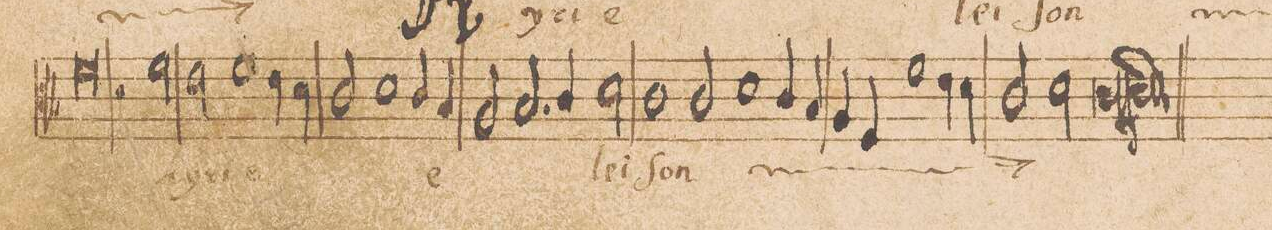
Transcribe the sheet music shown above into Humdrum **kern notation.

**kern	**text
*I"[CANTVS.]	*
*clefC3	*
*k[b-]	*
*met(c|)	*
*M2/1	*
0f\	-ſon
*	*Xij
=40-	=40-
2r	.
2f\	Ky-
=41-	=41-
2e\	-ri-
1f\	-e
4e\	.
4d\	.
=42-	=42-
2c/	.
1d\	.
4c/	e-
4B-/	.
=43-	=43-
2A/	.
2.B-/	.
4c/	.
2d\	-lei-
=44-	=44-
1c\	-ſon
*	*ij
2c\	e-
1d\	-lei-
=45-	=45-
4c/	.
4B-/	.
4A/	.
4F/	.
1f\	.
=46-	=46-
4e\	.
4d\	.
2c/	.
2d\	.
=47-	=47-
0cl\;	-ſon
*	*Xij
==	==
*-	*-
